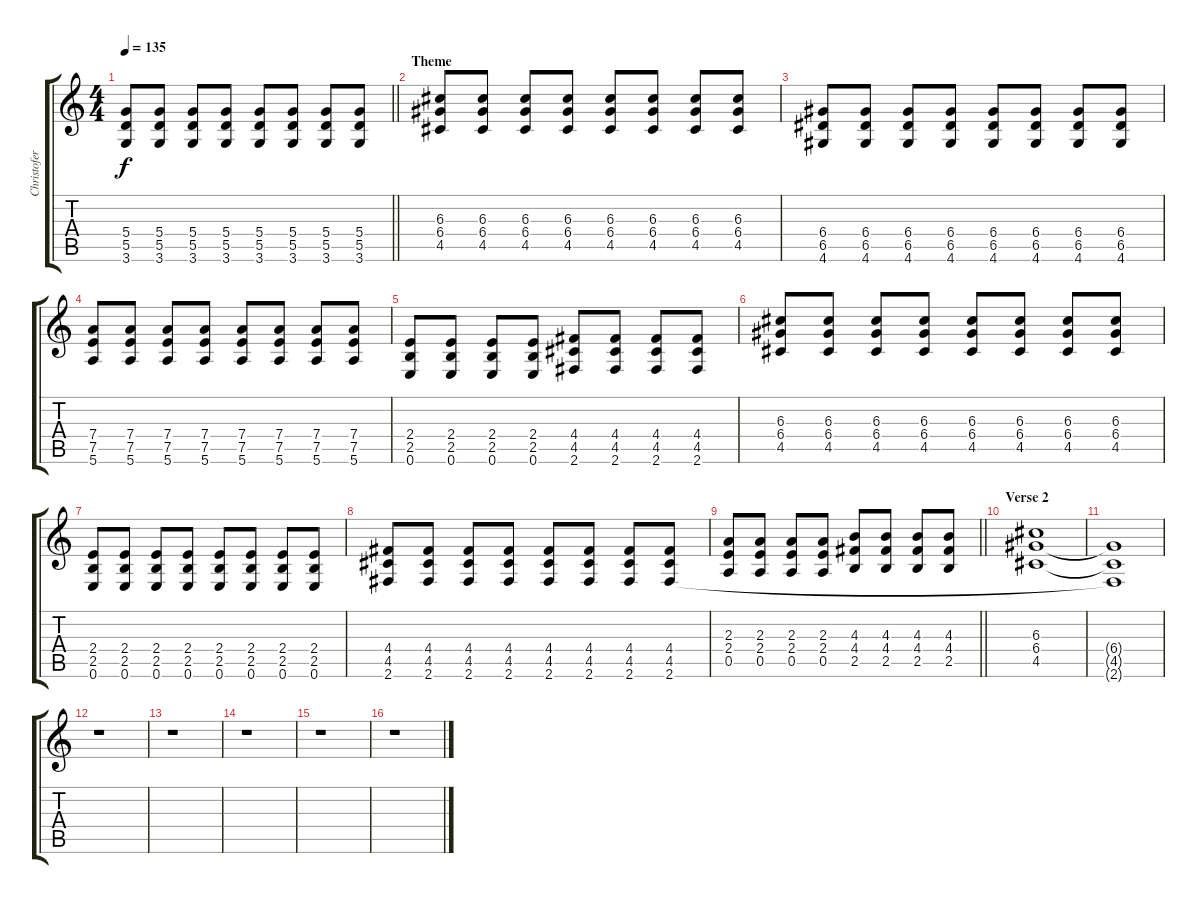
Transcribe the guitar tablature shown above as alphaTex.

\track ("Christofer Johnsson" "Christofer") {instrument distortionguitar}
\staff {score tabs}
\tuning (E4 B3 G3 D3 A2 E2) {hide}
\ts (4 4)
\tempo 135
\clef g2
\barLineRight lightlight
\ks c
(5.4 5.5 3.6).8{dy f} (5.4 5.5 3.6).8 (5.4 5.5 3.6).8 (5.4 5.5 3.6).8 (5.4 5.5 3.6).8 (5.4 5.5 3.6).8 (5.4 5.5 3.6).8 (5.4 5.5 3.6).8 |
\section ("" "Theme ")
(6.3 6.4 4.5).8 (6.3 6.4 4.5).8 (6.3 6.4 4.5).8 (6.3 6.4 4.5).8 (6.3 6.4 4.5).8 (6.3 6.4 4.5).8 (6.3 6.4 4.5).8 (6.3 6.4 4.5).8 |
(6.4 6.5 4.6).8 (6.4 6.5 4.6).8 (6.4 6.5 4.6).8 (6.4 6.5 4.6).8 (6.4 6.5 4.6).8 (6.4 6.5 4.6).8 (6.4 6.5 4.6).8 (6.4 6.5 4.6).8 |
(7.4 7.5 5.6).8 (7.4 7.5 5.6).8 (7.4 7.5 5.6).8 (7.4 7.5 5.6).8 (7.4 7.5 5.6).8 (7.4 7.5 5.6).8 (7.4 7.5 5.6).8 (7.4 7.5 5.6).8 |
(2.4 2.5 0.6).8 (2.4 2.5 0.6).8 (2.4 2.5 0.6).8 (2.4 2.5 0.6).8 (4.4 4.5 2.6).8 (4.4 4.5 2.6).8 (4.4 4.5 2.6).8 (4.4 4.5 2.6).8 |
(6.3 6.4 4.5).8 (6.3 6.4 4.5).8 (6.3 6.4 4.5).8 (6.3 6.4 4.5).8 (6.3 6.4 4.5).8 (6.3 6.4 4.5).8 (6.3 6.4 4.5).8 (6.3 6.4 4.5).8 |
(2.4 2.5 0.6).8 (2.4 2.5 0.6).8 (2.4 2.5 0.6).8 (2.4 2.5 0.6).8 (2.4 2.5 0.6).8 (2.4 2.5 0.6).8 (2.4 2.5 0.6).8 (2.4 2.5 0.6).8 |
(4.4 4.5 2.6).8 (4.4 4.5 2.6).8 (4.4 4.5 2.6).8 (4.4 4.5 2.6).8 (4.4 4.5 2.6).8 (4.4 4.5 2.6).8 (4.4 4.5 2.6).8 (4.4 4.5 2.6).8 |
\barLineRight lightlight
(2.3 2.4 0.5).8 (2.3 2.4 0.5).8 (2.3 2.4 0.5).8 (2.3 2.4 0.5).8 (4.3 4.4 2.5).8 (4.3 4.4 2.5).8 (4.3 4.4 2.5).8 (4.3 4.4 2.5).8 |
\section ("" "Verse 2 ")
(6.3 6.4 4.5).1{volume 0} |
(6.4{t} 4.5{t} 2.6{t}).1 |
r.1 |
r.1 |
r.1 |
r.1 |
r.1
